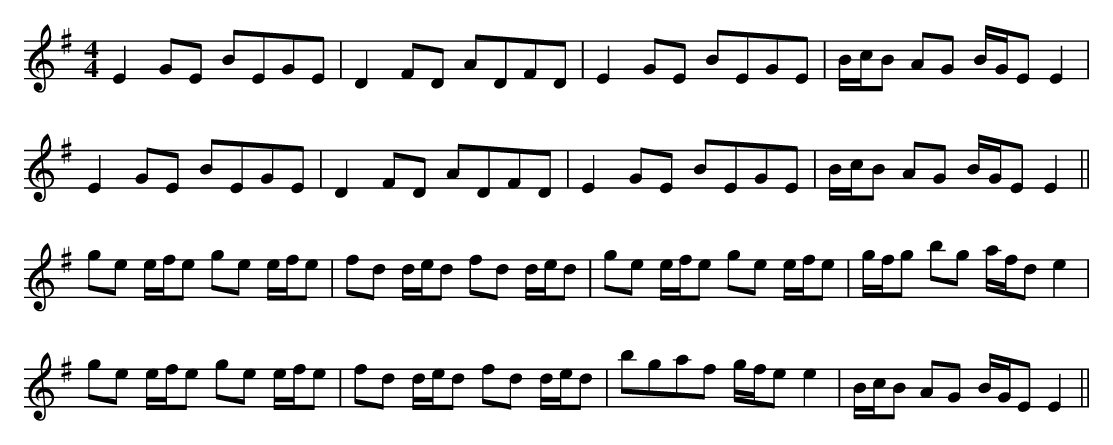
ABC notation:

X:1
M:4/4
K:Emin
E2 GE BEGE|D2 FD ADFD|E2 GE BEGE|B/c/B AG B/G/E E2|
E2 GE BEGE|D2 FD ADFD|E2 GE BEGE|B/c/B AG B/G/E E2||
ge e/f/e ge e/f/e|fd d/e/d fd d/e/d|ge e/f/e ge e/f/e|g/f/g bg a/f/d e2|
ge e/f/e ge e/f/e|fd d/e/d fd d/e/d|bgaf g/f/e e2|B/c/B AG B/G/E E2||
